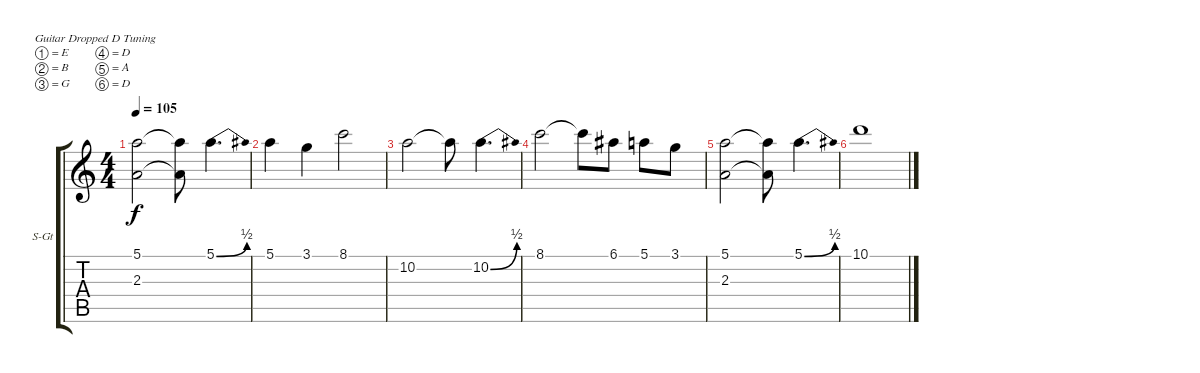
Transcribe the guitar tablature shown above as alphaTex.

\bracketExtendMode groupsimilarinstruments
\firstSystemTrackNameOrientation horizontal
\otherSystemsTrackNameOrientation horizontal
\track ("Keyboard (Christian)" "S-Gt") {instrument lead2sawtooth}
\staff {score tabs}
\tuning (E4 B3 G3 D3 A2 D2)
\displaytranspose 12
\ts (4 4)
\tempo 105
\clef g2
\ks c
(5.1 2.3).2{dy f} (5.1{t} 2.3{t}).8 5.1{be (bend 0 0 60 2)}.4{d} |
5.1.4 3.1.4 8.1.2 |
10.2.2 10.2{t}.8 10.2{be (bend 0 0 60 2)}.4{d} |
8.1.2 8.1{t}.8 6.1.8 5.1.8 3.1.8 |
(5.1 2.3).2 (5.1{t} 2.3{t}).8 5.1{be (bend 0 0 60 2)}.4{d} |
10.1.1
